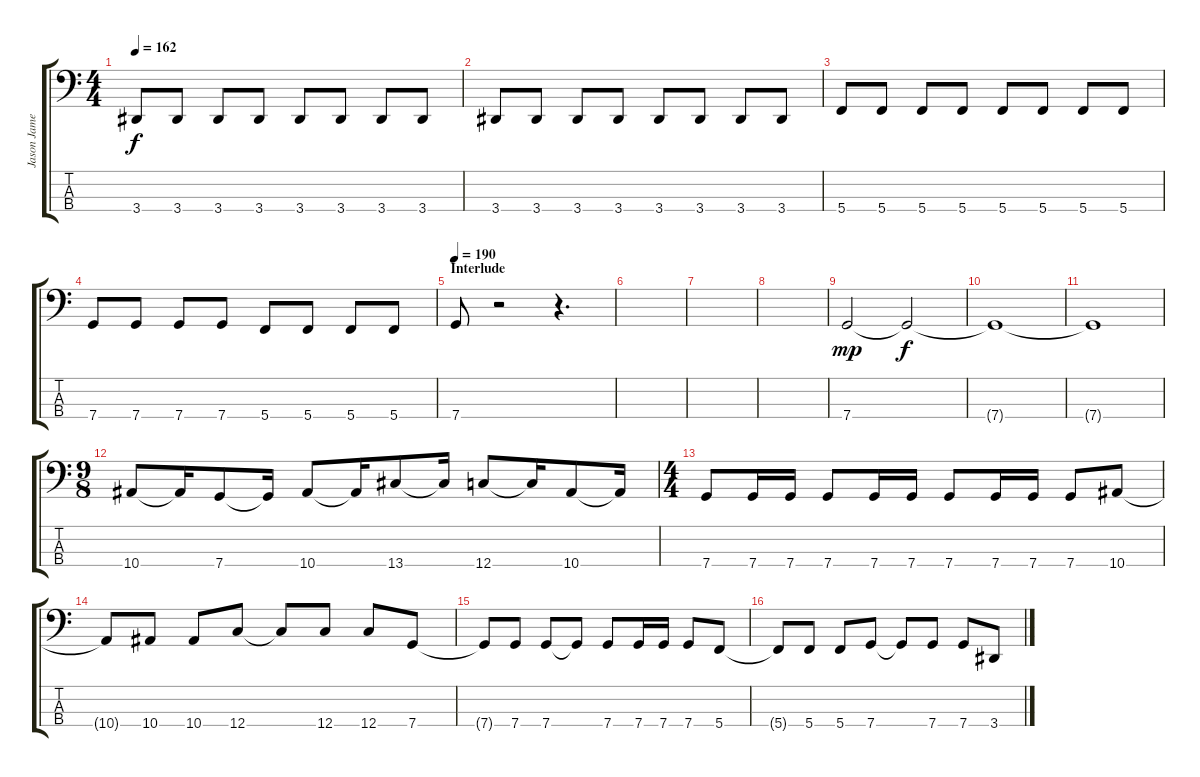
\track ("Jason James" "Jason Jame") {instrument electricbasspick}
\staff {score tabs}
\tuning (F2 C2 G1 C1) {hide}
\ts (4 4)
\tempo 162
\clef f4
\ks c
3.4.8{dy f} 3.4.8 3.4.8 3.4.8 3.4.8 3.4.8 3.4.8 3.4.8 |
3.4.8 3.4.8 3.4.8 3.4.8 3.4.8 3.4.8 3.4.8 3.4.8 |
5.4.8 5.4.8 5.4.8 5.4.8 5.4.8 5.4.8 5.4.8 5.4.8 |
7.4.8 7.4.8 7.4.8 7.4.8 5.4.8 5.4.8 5.4.8 5.4.8 |
\section ("" "Interlude")
\tempo 190
7.4.8 r.2 r.4{d} |
|
|
|
7.4.2{dy mp} 7.4{t}.2{dy f} |
7.4{t}.1 |
7.4{t}.1 |
\ts (9 8)
10.4.8 10.4{t}.16 7.4.8 7.4{t}.16 10.4.8 10.4{t}.16 13.4.8 13.4{t}.16 12.4.8 12.4{t}.16 10.4.8 10.4{t}.16 |
\ts (4 4)
7.4.8 7.4.16 7.4.16 7.4.8 7.4.16 7.4.16 7.4.8 7.4.16 7.4.16 7.4.8 10.4.8 |
10.4{t}.8 10.4.8 10.4.8 12.4.8 12.4{t}.8 12.4.8 12.4.8 7.4.8 |
7.4{t}.8 7.4.8 7.4.8 7.4{t}.8 7.4.8 7.4.16 7.4.16 7.4.8 5.4.8 |
5.4{t}.8 5.4.8 5.4.8 7.4.8 7.4{t}.8 7.4.8 7.4.8 3.4.8
